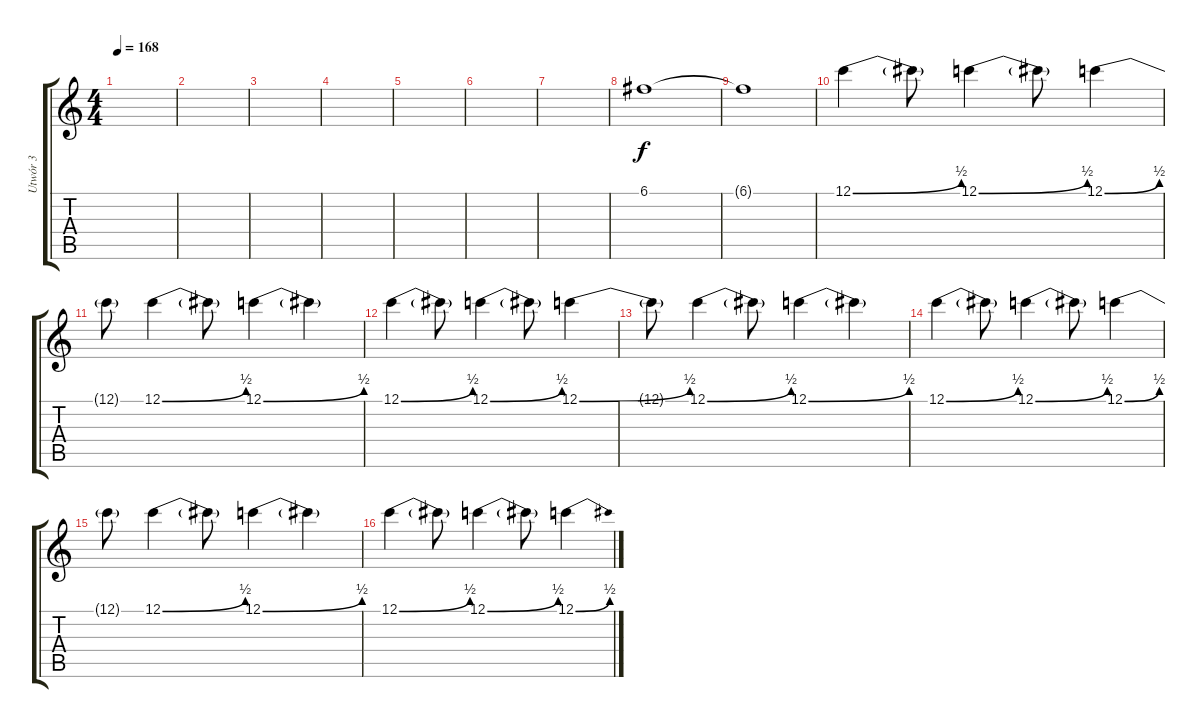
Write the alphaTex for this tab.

\track ("Utwór 3" "Utwór 3") {instrument distortionguitar}
\staff {score tabs}
\tuning (C4 G3 Eb3 Bb2 F2 C2) {hide}
\ts (4 4)
\tempo 168
\tempo 153
\tempo 168
\clef g2
\ks c
|
|
|
|
|
|
|
6.1.1 |
6.1{t}.1 |
12.1{be (bend 0 0 60 2)}.4 12.1{t}.8 12.1{be (bend 0 0 60 2)}.4 12.1{t}.8 12.1{be (bend 0 0 60 2)}.4 |
12.1{t}.8 12.1{be (bend 0 0 60 2)}.4 12.1{t}.8 12.1{be (bend 0 0 60 2)}.4 12.1{t}.4 |
12.1{be (bend 0 0 60 2)}.4 12.1{t}.8 12.1{be (bend 0 0 60 2)}.4 12.1{t}.8 12.1{be (bend 0 0 60 2)}.4 |
12.1{t}.8 12.1{be (bend 0 0 60 2)}.4 12.1{t}.8 12.1{be (bend 0 0 60 2)}.4 12.1{t}.4 |
12.1{be (bend 0 0 60 2)}.4 12.1{t}.8 12.1{be (bend 0 0 60 2)}.4 12.1{t}.8 12.1{be (bend 0 0 60 2)}.4 |
12.1{t}.8 12.1{be (bend 0 0 60 2)}.4 12.1{t}.8 12.1{be (bend 0 0 60 2)}.4 12.1{t}.4 |
12.1{be (bend 0 0 60 2)}.4 12.1{t}.8 12.1{be (bend 0 0 60 2)}.4 12.1{t}.8 12.1{be (bend 0 0 60 2)}.4
